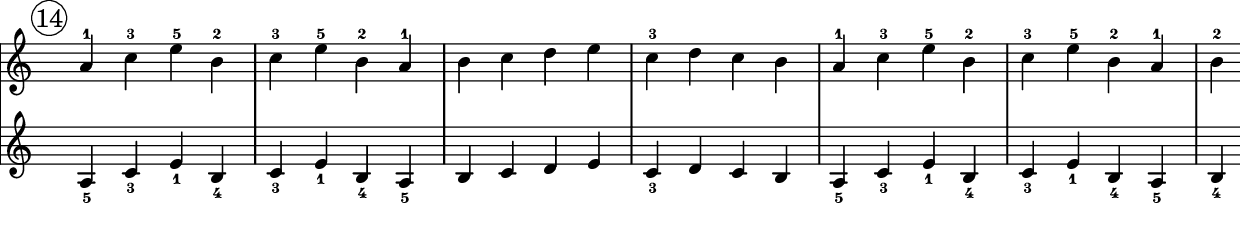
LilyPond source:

%% Generated by lilypond-book
%% Options: [indent=0\mm]
\include "lilypond-book-preamble.ly"


% ****************************************************************
% Start cut-&-pastable-section
% ****************************************************************



\paper {
  indent = 0\mm
}

\layout {
  
}





% ****************************************************************
% ly snippet:
% ****************************************************************
\sourcefileline 290

\include "italiano.ly" #(set-global-staff-size 17.82 )
destra = \relative do'' { { \mark \markup { \circle 14  }
   la-1 do-3 mi-5 si-2 | do-3 mi-5 si-2 la-1 | si do re mi | do-3 re do si | la-1 do-3 mi-5 si-2 | do-3 mi-5 si-2 la-1 | si-2 re-4 do si do re si-2 la-1  \bar "|." } }
sinistra = \relative do' { { \override Fingering #'direction = #DOWN
   la-5 do-3 mi-1 si-4 | do-3 mi-1 si-4 la-5 | si do re mi | do-3 re do si | la-5 do-3 mi-1 si-4 | do-3 mi-1 si-4 la-5 | si-4 re-2 do si do re si-4 la-5  \bar "|." } }
\paper {    #(set-paper-size "a4")  ragged-last = ##f }
\score { <<
\new PianoStaff <<  
\new Staff   << 
   \clef "treble" \override Staff.TimeSignature #'transparent = ##t  
   \override Stem #'direction = #down      \destra             >>
\new Staff   <<
   \clef "treble" \override Staff.TimeSignature #'transparent = ##t 
   \override Stem #'direction = #up           \sinistra        >>
>> >>
\layout { indent = #0 line-width = #268 } }



% ****************************************************************
% end ly snippet
% ****************************************************************
